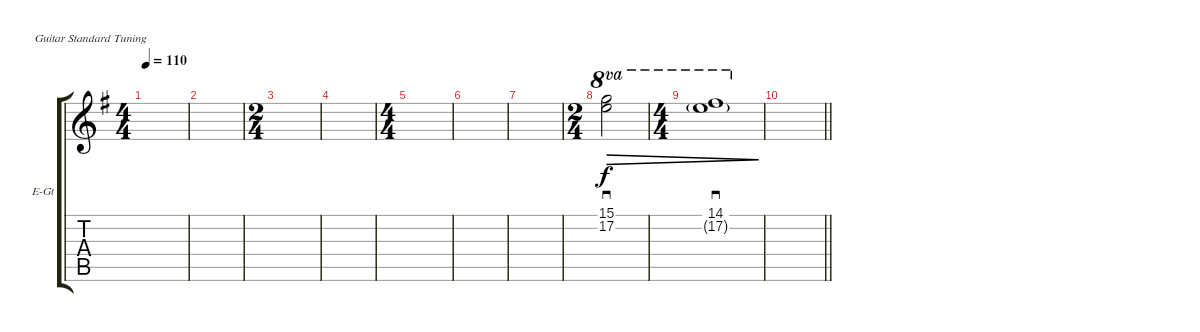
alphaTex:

\defaultSystemsLayout 4
\bracketExtendMode groupsimilarinstruments
\firstSystemTrackNameOrientation horizontal
\otherSystemsTrackNameOrientation horizontal
\chordDiagramsInScore
\track ("solo" "E-Gt") {instrument distortionguitar}
\staff {score tabs}
\tuning (E4 B3 G3 D3 A2 E2)
\ts (4 4)
\tempo 110
\clef g2
\ks g
|
|
\ts (2 4)
|
|
\ts (4 4)
|
|
|
\ts (2 4)
(15.1 17.2).2{sd ot 8va dec dy f} |
\ts (4 4)
(14.1 17.2{g}).1{sd ot 8va dec} |
\barLineRight lightlight
